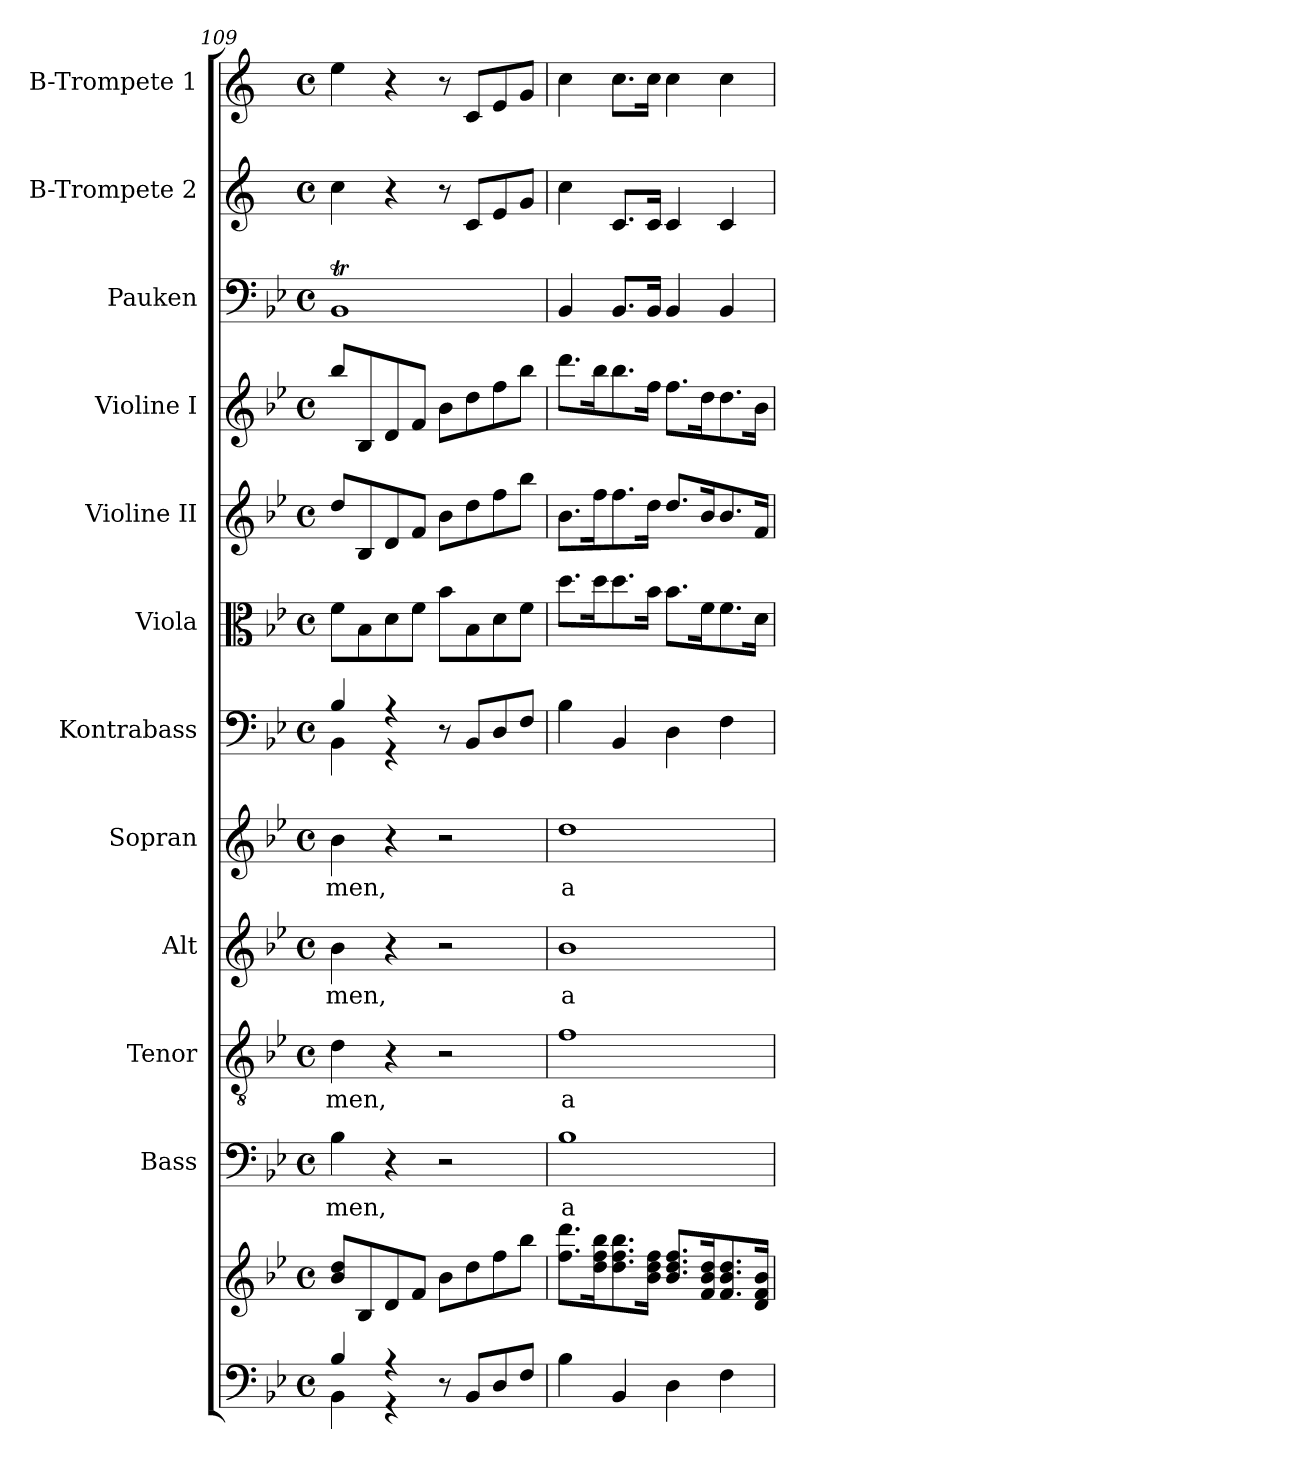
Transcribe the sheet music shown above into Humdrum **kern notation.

**kern	**kern	**kern	**text	**kern	**text	**kern	**text	**kern	**text	**kern	**kern	**kern	**kern	**kern	**kern	**kern
*part12	*part12	*part11	*part11	*part10	*part10	*part9	*part9	*part8	*part8	*part7	*part6	*part5	*part4	*part3	*part2	*part1
*staff13	*staff12	*staff11	*staff11	*staff10	*staff10	*staff9	*staff9	*staff8	*staff8	*staff7	*staff6	*staff5	*staff4	*staff3	*staff2	*staff1
*	*	*I"Bass	*	*I"Tenor	*	*I"Alt	*	*I"Sopran	*	*I"Kontrabass	*I"Viola	*I"Violine II	*I"Violine I	*I"Pauken	*I"B-Trompete 2	*I"B-Trompete 1
*	*	*I'B.	*	*I'T.	*	*I'A.	*	*I'S.	*	*I'Kb.	*I'Vla.	*I'Vl. II	*I'Vl. I	*I'Pk.	*I'B Trp. 2	*I'B Trp. 1
*clefF4	*clefG2	*clefF4	*	*clefGv2	*	*clefG2	*	*clefG2	*	*clefF4	*clefC3	*clefG2	*clefG2	*clefF4	*clefG2	*clefG2
*	*	*	*	*	*	*	*	*	*	*ITrd7c12	*	*	*	*	*ITrd1c2	*ITrd1c2
*k[b-e-]	*k[b-e-]	*k[b-e-]	*	*k[b-e-]	*	*k[b-e-]	*	*k[b-e-]	*	*k[b-e-]	*k[b-e-]	*k[b-e-]	*k[b-e-]	*k[b-e-]	*k[b-e-]	*k[b-e-]
*B-:	*B-:	*B-:	*	*B-:	*	*B-:	*	*B-:	*	*B-:	*B-:	*B-:	*B-:	*B-:	*B-:	*B-:
*M4/4	*M4/4	*M4/4	*	*M4/4	*	*M4/4	*	*M4/4	*	*M4/4	*M4/4	*M4/4	*M4/4	*M4/4	*M4/4	*M4/4
*met(c)	*met(c)	*met(c)	*	*met(c)	*	*met(c)	*	*met(c)	*	*met(c)	*met(c)	*met(c)	*met(c)	*met(c)	*met(c)	*met(c)
=109	=109	=109	=109	=109	=109	=109	=109	=109	=109	=109	=109	=109	=109	=109	=109	=109
*^	*	*	*	*	*	*	*	*	*	*	*	*	*	*	*	*
!	!	!	!	!LO:LY:b	!	!LO:LY:b	!	!LO:LY:b	!	!LO:LY:b	!	!	!	!	!	!	!
*	*	*	*	*	*	*	*	*	*	*	*^	*	*	*	*	*	*
4B-/	4BB-\	8b-/ 8dd/L	4B-\	-men,	4d\	-men,	4b-\	-men,	4b-\	-men,	4BB-/	4BBB-\	8f\L	8dd/L	8bb-/L	1BB-T	4b-\	4dd\
.	.	8B-/	.	.	.	.	.	.	.	.	.	.	8B-\	8B-/	8B-/	.	.	.
4r	4r	8d/	4r	.	4r	.	4r	.	4r	.	4r	4r	8d\	8d/	8d/	.	4r	4r
.	.	8f/J	.	.	.	.	.	.	.	.	.	.	8f\J	8f/J	8f/J	.	.	.
8r	2ryy	8b-\L	2r	.	2r	.	2r	.	2r	.	8r	2ryy	8b-\L	8b-\L	8b-\L	.	8r	8r
8BB-/L	.	8dd\	.	.	.	.	.	.	.	.	8BBB-/L	.	8B-\	8dd\	8dd\	.	8B-/L	8B-/L
8D/	.	8ff\	.	.	.	.	.	.	.	.	8DD/	.	8d\	8ff\	8ff\	.	8d/	8d/
8F/J	.	8bb-\J	.	.	.	.	.	.	.	.	8FF/J	.	8f\J	8bb-\J	8bb-\J	.	8f/J	8f/J
*v	*v	*	*	*	*	*	*	*	*	*	*v	*v	*	*	*	*	*	*
=110	=110	=110	=110	=110	=110	=110	=110	=110	=110	=110	=110	=110	=110	=110	=110	=110
!	!	!	!LO:LY:b	!	!LO:LY:b	!	!LO:LY:b	!	!LO:LY:b	!	!	!	!	!	!	!
4B-\	8.ff\ 8.ddd\L	1B-	a-	1f	a-	1b-	a-	1dd	a-	4BB-\	8.dd\L	8.b-\L	8.ddd\L	4BB-/	4b-\	4b-\
.	16dd\ 16ff\ 16bb-\k	.	.	.	.	.	.	.	.	.	16dd\k	16ff\k	16bb-\k	.	.	.
4BB-/	8.dd\ 8.ff\ 8.bb-\	.	.	.	.	.	.	.	.	4BBB-/	8.dd\	8.ff\	8.bb-\	8.BB-/L	8.B-/L	8.b-\L
.	16b-\ 16dd\ 16ff\Jk	.	.	.	.	.	.	.	.	.	16b-\Jk	16dd\Jk	16ff\Jk	16BB-/Jk	16B-/Jk	16b-\Jk
4D\	8.b-/ 8.dd/ 8.ff/L	.	.	.	.	.	.	.	.	4DD\	8.b-\L	8.dd/L	8.ff\L	4BB-/	4B-/	4b-\
.	16f/ 16b-/ 16dd/k	.	.	.	.	.	.	.	.	.	16f\k	16b-/k	16dd\k	.	.	.
4F\	8.f/ 8.b-/ 8.dd/	.	.	.	.	.	.	.	.	4FF\	8.f\	8.b-/	8.dd\	4BB-/	4B-/	4b-\
.	16d/ 16f/ 16b-/Jk	.	.	.	.	.	.	.	.	.	16d\Jk	16f/Jk	16b-\Jk	.	.	.
=	=	=	=	=	=	=	=	=	=	=	=	=	=	=	=	=
*-	*-	*-	*-	*-	*-	*-	*-	*-	*-	*-	*-	*-	*-	*-	*-	*-
